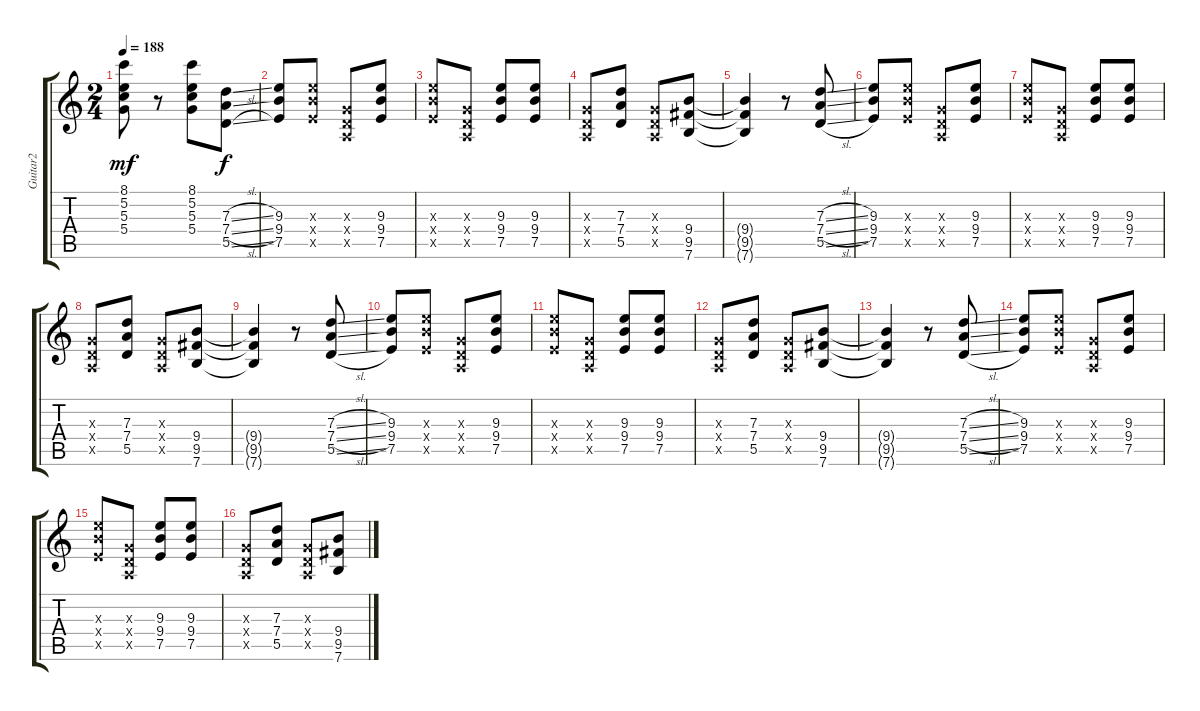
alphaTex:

\track ("Guitar2" "Guitar2") {instrument overdrivenguitar}
\staff {score tabs}
\tuning (E4 B3 G3 D3 A2 E2) {hide}
\ts (2 4)
\tempo 188
\clef g2
\ks c
(8.1 5.2 5.3 5.4).8{dy mf} r.8 (8.1 5.2 5.3 5.4).8 (7.3{sl} 7.4{sl} 5.5{sl}).8{dy f volume 8} |
(9.3 9.4 7.5).8 (9.3{x} 9.4{x} 7.5{x}).8 (0.3{x} 0.4{x} 0.5{x}).8 (9.3 9.4 7.5).8 |
(9.3{x} 9.4{x} 7.5{x}).8 (0.3{x} 0.4{x} 0.5{x}).8 (9.3 9.4 7.5).8 (9.3 9.4 7.5).8 |
(0.3{x} 0.4{x} 0.5{x}).8 (7.3 7.4 5.5).8 (0.3{x} 0.4{x} 0.5{x}).8 (9.4 9.5 7.6).8 |
(9.4{t} 9.5{t} 7.6{t}).4 r.8 (7.3{sl} 7.4{sl} 5.5{sl}).8 |
(9.3 9.4 7.5).8 (9.3{x} 9.4{x} 7.5{x}).8 (0.3{x} 0.4{x} 0.5{x}).8 (9.3 9.4 7.5).8 |
(9.3{x} 9.4{x} 7.5{x}).8 (0.3{x} 0.4{x} 0.5{x}).8 (9.3 9.4 7.5).8 (9.3 9.4 7.5).8 |
(0.3{x} 0.4{x} 0.5{x}).8 (7.3 7.4 5.5).8 (0.3{x} 0.4{x} 0.5{x}).8 (9.4 9.5 7.6).8 |
(9.4{t} 9.5{t} 7.6{t}).4 r.8 (7.3{sl} 7.4{sl} 5.5{sl}).8 |
(9.3 9.4 7.5).8 (9.3{x} 9.4{x} 7.5{x}).8 (0.3{x} 0.4{x} 0.5{x}).8 (9.3 9.4 7.5).8 |
(9.3{x} 9.4{x} 7.5{x}).8 (0.3{x} 0.4{x} 0.5{x}).8 (9.3 9.4 7.5).8 (9.3 9.4 7.5).8 |
(0.3{x} 0.4{x} 0.5{x}).8 (7.3 7.4 5.5).8 (0.3{x} 0.4{x} 0.5{x}).8 (9.4 9.5 7.6).8 |
(9.4{t} 9.5{t} 7.6{t}).4 r.8 (7.3{sl} 7.4{sl} 5.5{sl}).8 |
(9.3 9.4 7.5).8 (9.3{x} 9.4{x} 7.5{x}).8 (0.3{x} 0.4{x} 0.5{x}).8 (9.3 9.4 7.5).8 |
(9.3{x} 9.4{x} 7.5{x}).8 (0.3{x} 0.4{x} 0.5{x}).8 (9.3 9.4 7.5).8 (9.3 9.4 7.5).8 |
(0.3{x} 0.4{x} 0.5{x}).8 (7.3 7.4 5.5).8 (0.3{x} 0.4{x} 0.5{x}).8 (9.4 9.5 7.6).8
